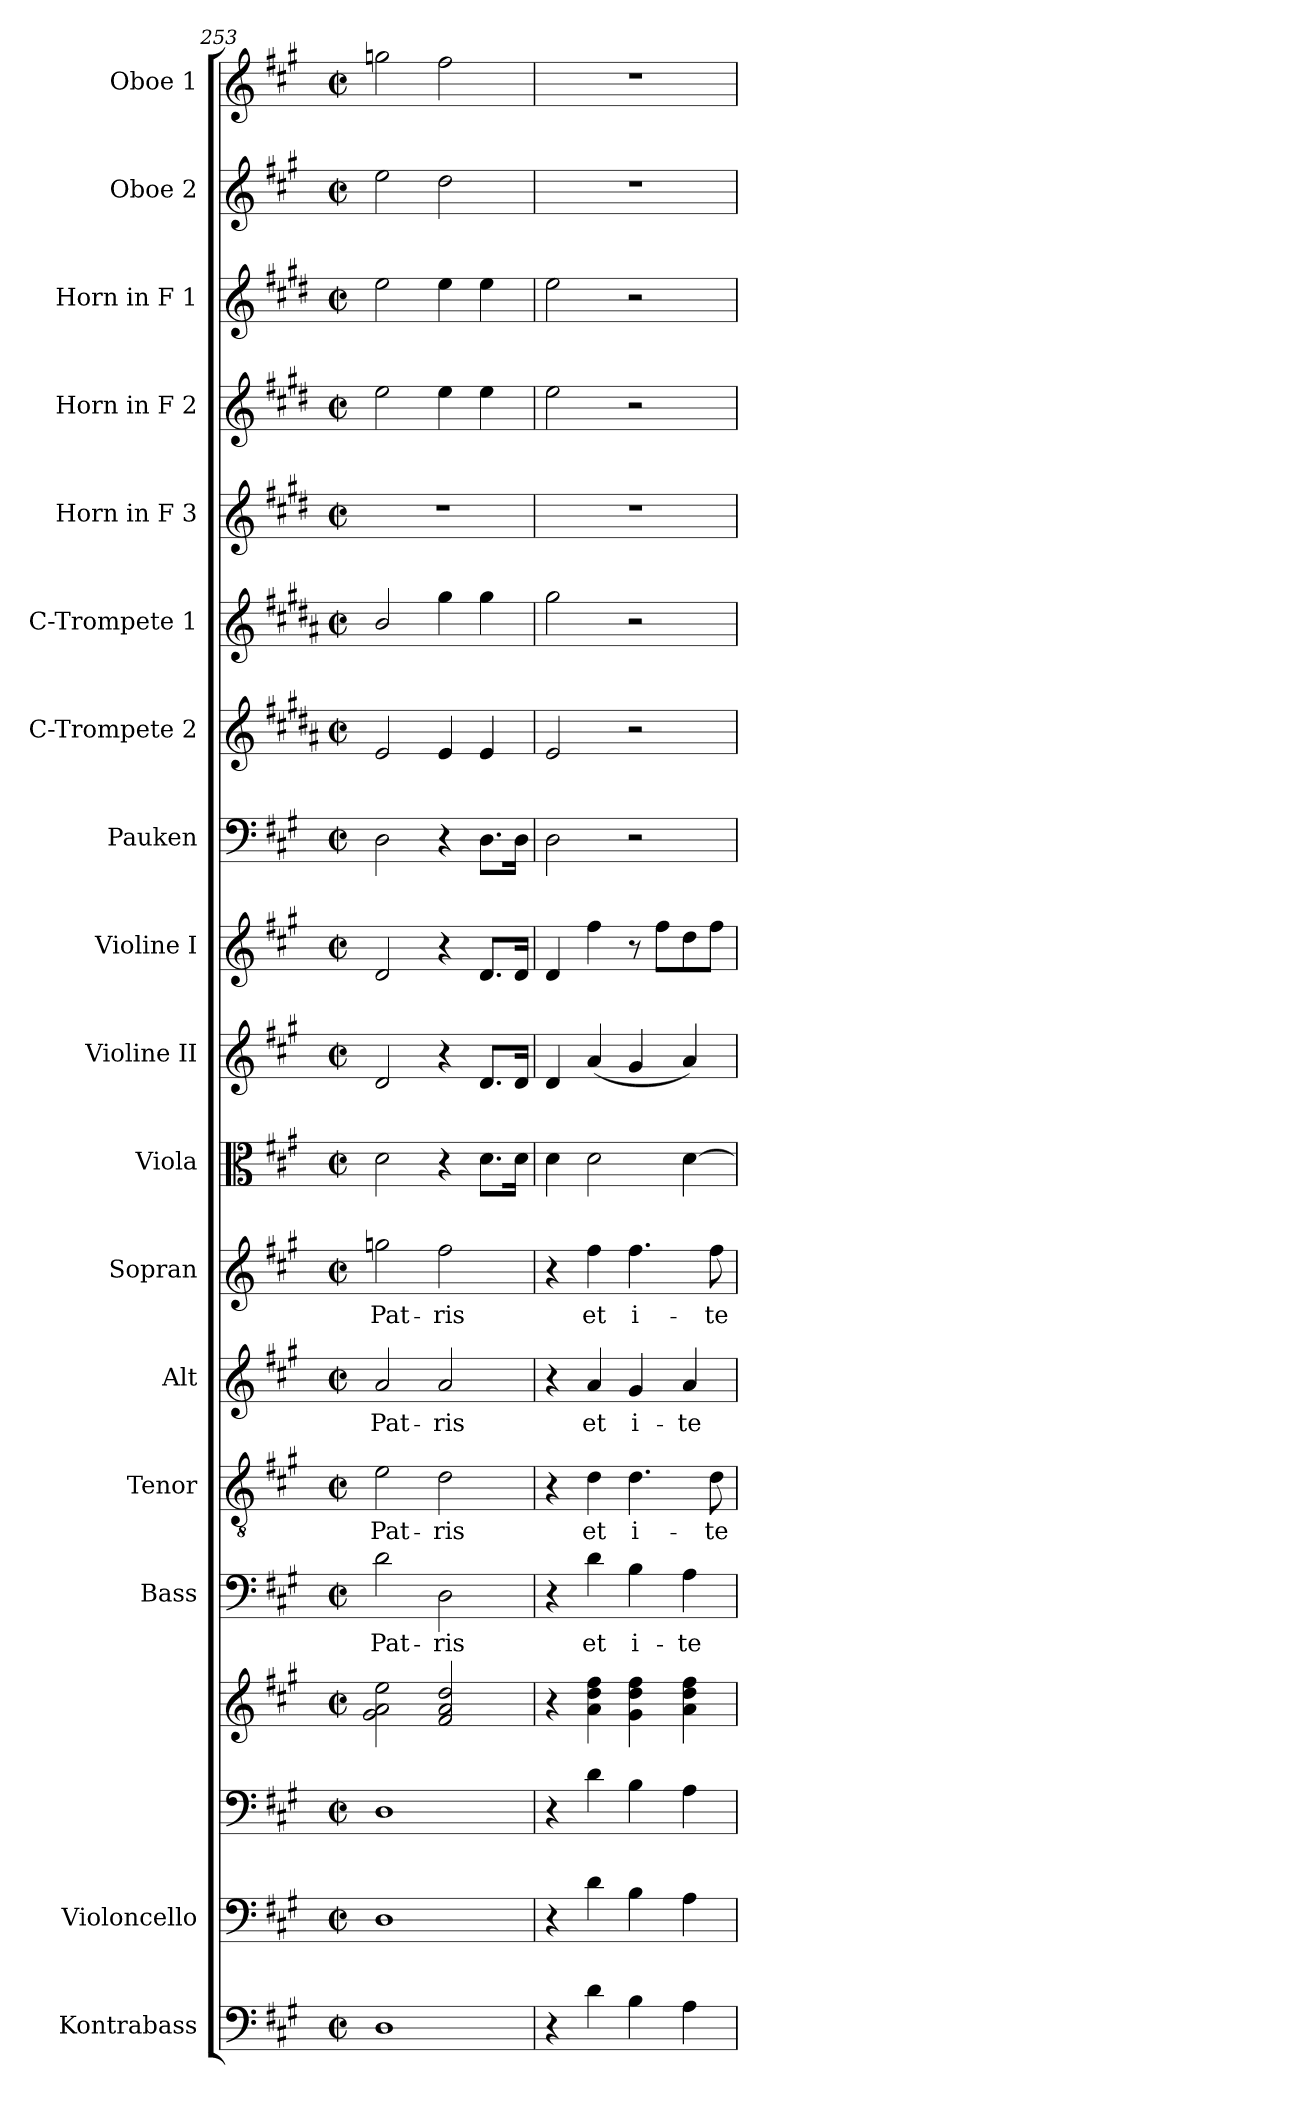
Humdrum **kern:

**kern	**kern	**kern	**kern	**kern	**text	**kern	**text	**kern	**text	**kern	**text	**kern	**kern	**kern	**kern	**kern	**kern	**kern	**kern	**kern	**kern	**kern
*part18	*part17	*part16	*part16	*part15	*part15	*part14	*part14	*part13	*part13	*part12	*part12	*part11	*part10	*part9	*part8	*part7	*part6	*part5	*part4	*part3	*part2	*part1
*staff19	*staff18	*staff17	*staff16	*staff15	*staff15	*staff14	*staff14	*staff13	*staff13	*staff12	*staff12	*staff11	*staff10	*staff9	*staff8	*staff7	*staff6	*staff5	*staff4	*staff3	*staff2	*staff1
*I"Kontrabass	*I"Violoncello	*	*	*I"Bass	*	*I"Tenor	*	*I"Alt	*	*I"Sopran	*	*I"Viola	*I"Violine II	*I"Violine I	*I"Pauken	*I"C-Trompete 2	*I"C-Trompete 1	*I"Horn in F 3	*I"Horn in F 2	*I"Horn in F 1	*I"Oboe 2	*I"Oboe 1
*I'Kb.	*I'Vc.	*	*	*I'B.	*	*I'T.	*	*I'A.	*	*I'S.	*	*I'Vla.	*I'Vl. II	*I'Vl. I	*I'Pk.	*I'C Trp. 2	*I'C Trp. 1	*	*	*	*I'Ob. 2	*I'Ob. 1
*clefF4	*clefF4	*clefF4	*clefG2	*clefF4	*	*clefGv2	*	*clefG2	*	*clefG2	*	*clefC3	*clefG2	*clefG2	*clefF4	*clefG2	*clefG2	*clefG2	*clefG2	*clefG2	*clefG2	*clefG2
*ITrd7c12	*	*	*	*	*	*	*	*	*	*	*	*	*	*	*	*ITrd1c2	*ITrd1c2	*ITrd4c7	*ITrd4c7	*ITrd4c7	*	*
*k[f#c#g#]	*k[f#c#g#]	*k[f#c#g#]	*k[f#c#g#]	*k[f#c#g#]	*	*k[f#c#g#]	*	*k[f#c#g#]	*	*k[f#c#g#]	*	*k[f#c#g#]	*k[f#c#g#]	*k[f#c#g#]	*k[f#c#g#]	*k[f#c#g#]	*k[f#c#g#]	*k[f#c#g#]	*k[f#c#g#]	*k[f#c#g#]	*k[f#c#g#]	*k[f#c#g#]
*A:	*A:	*A:	*A:	*A:	*	*A:	*	*A:	*	*A:	*	*A:	*A:	*A:	*A:	*A:	*A:	*A:	*A:	*A:	*A:	*A:
*M2/2	*M2/2	*M2/2	*M2/2	*M2/2	*	*M2/2	*	*M2/2	*	*M2/2	*	*M2/2	*M2/2	*M2/2	*M2/2	*M2/2	*M2/2	*M2/2	*M2/2	*M2/2	*M2/2	*M2/2
*met(c|)	*met(c|)	*met(c|)	*met(c|)	*met(c|)	*	*met(c|)	*	*met(c|)	*	*met(c|)	*	*met(c|)	*met(c|)	*met(c|)	*met(c|)	*met(c|)	*met(c|)	*met(c|)	*met(c|)	*met(c|)	*met(c|)	*met(c|)
=253	=253	=253	=253	=253	=253	=253	=253	=253	=253	=253	=253	=253	=253	=253	=253	=253	=253	=253	=253	=253	=253	=253
!	!	!	!	!	!LO:LY:b	!	!LO:LY:b	!	!LO:LY:b	!	!LO:LY:b	!	!	!	!	!	!	!	!	!	!	!
1DD	1D	1D	2g#\ 2a\ 2ee\	2d\	Pat-	2e\	Pat-	2a/	Pat-	2ggn\	Pat-	2d\	2d/	2d/	2D\	2d/	2a/	1r	2a\	2a\	2ee\	2ggn\
!	!	!	!	!	!LO:LY:b	!	!LO:LY:b	!	!LO:LY:b	!	!LO:LY:b	!	!	!	!	!	!	!	!	!	!	!
.	.	.	2f#/ 2a/ 2dd/	2D\	-ris	2d\	-ris	2a/	-ris	2ff#\	-ris	4r	4r	4r	4r	4d/	4ff#\	.	4a\	4a\	2dd\	2ff#\
.	.	.	.	.	.	.	.	.	.	.	.	8.d\L	8.d/L	8.d/L	8.D\L	4d/	4ff#\	.	4a\	4a\	.	.
.	.	.	.	.	.	.	.	.	.	.	.	16d\Jk	16d/Jk	16d/Jk	16D\Jk	.	.	.	.	.	.	.
=254	=254	=254	=254	=254	=254	=254	=254	=254	=254	=254	=254	=254	=254	=254	=254	=254	=254	=254	=254	=254	=254	=254
4r	4r	4r	4r	4r	.	4r	.	4r	.	4r	.	4d\	4d/	4d/	2D\	2d/	2ff#\	1r	2a\	2a\	1r	1r
!	!	!	!	!	!LO:LY:b	!	!LO:LY:b	!	!LO:LY:b	!	!LO:LY:b	!	!	!	!	!	!	!	!	!	!	!
4D\	4d\	4d\	4a\ 4dd\ 4ff#\	4d\	et	4d\	et	4a/	et	4ff#\	et	2d\	(<4a/	4ff#\	.	.	.	.	.	.	.	.
!	!	!	!	!	!LO:LY:b	!	!LO:LY:b	!	!LO:LY:b	!	!LO:LY:b	!	!	!	!	!	!	!	!	!	!	!
4BB\	4B\	4B\	4g#\ 4dd\ 4ff#\	4B\	i-	4.d\	i-	4g#/	i-	4.ff#\	i-	.	4g#/	8r	2r	2r	2r	.	2r	2r	.	.
.	.	.	.	.	.	.	.	.	.	.	.	.	.	8ff#\L	.	.	.	.	.	.	.	.
!	!	!	!	!	!LO:LY:b	!	!	!	!LO:LY:b	!	!	!	!	!	!	!	!	!	!	!	!	!
4AA\	4A\	4A\	4a\ 4dd\ 4ff#\	4A\	-te-	.	.	4a/	-te-	.	.	[4d\	4a/)	8dd\	.	.	.	.	.	.	.	.
!	!	!	!	!	!	!	!LO:LY:b	!	!	!	!LO:LY:b	!	!	!	!	!	!	!	!	!	!	!
.	.	.	.	.	.	8d\	-te-	.	.	8ff#\	-te-	.	.	8ff#\J	.	.	.	.	.	.	.	.
=	=	=	=	=	=	=	=	=	=	=	=	=	=	=	=	=	=	=	=	=	=	=
*-	*-	*-	*-	*-	*-	*-	*-	*-	*-	*-	*-	*-	*-	*-	*-	*-	*-	*-	*-	*-	*-	*-
